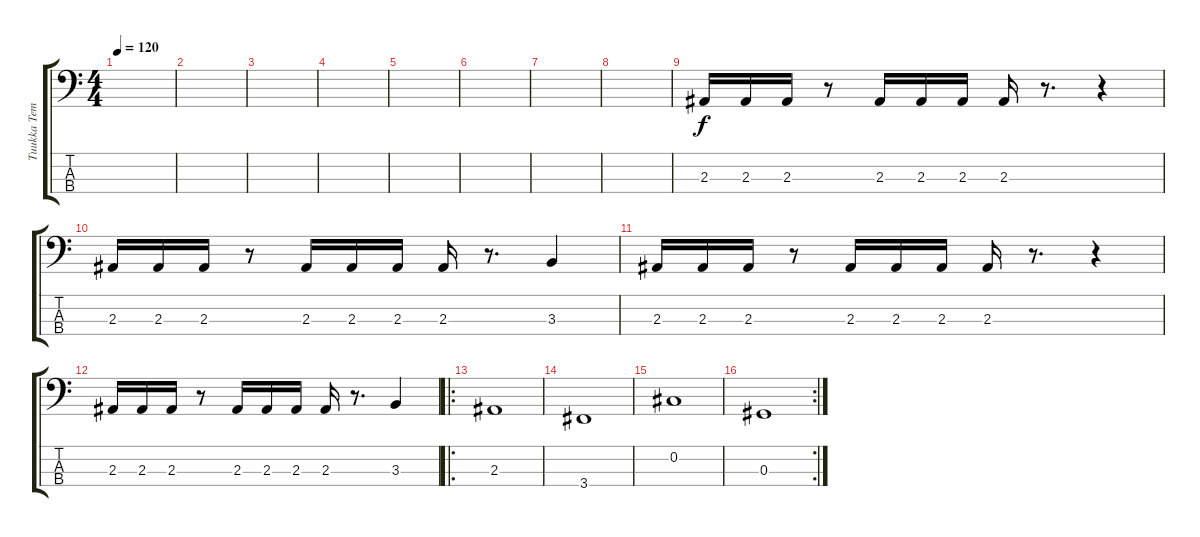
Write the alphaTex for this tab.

\track ("Tuukka Temonen" "Tuukka Tem") {instrument electricbasspick}
\staff {score tabs}
\tuning (Gb2 Db2 Ab1 Eb1) {hide}
\ts (4 4)
\tempo 120
\clef f4
\ks c
|
|
|
|
|
|
|
|
2.3.16 2.3.16 2.3.16 r.8 2.3.16 2.3.16 2.3.16 2.3.16 r.8{d} r.4 |
2.3.16 2.3.16 2.3.16 r.8 2.3.16 2.3.16 2.3.16 2.3.16 r.8{d} 3.3.4 |
2.3.16 2.3.16 2.3.16 r.8 2.3.16 2.3.16 2.3.16 2.3.16 r.8{d} r.4 |
2.3.16 2.3.16 2.3.16 r.8 2.3.16 2.3.16 2.3.16 2.3.16 r.8{d} 3.3.4 |
\ro
2.3.1 |
3.4.1 |
0.2.1 |
\rc 2
0.3.1
